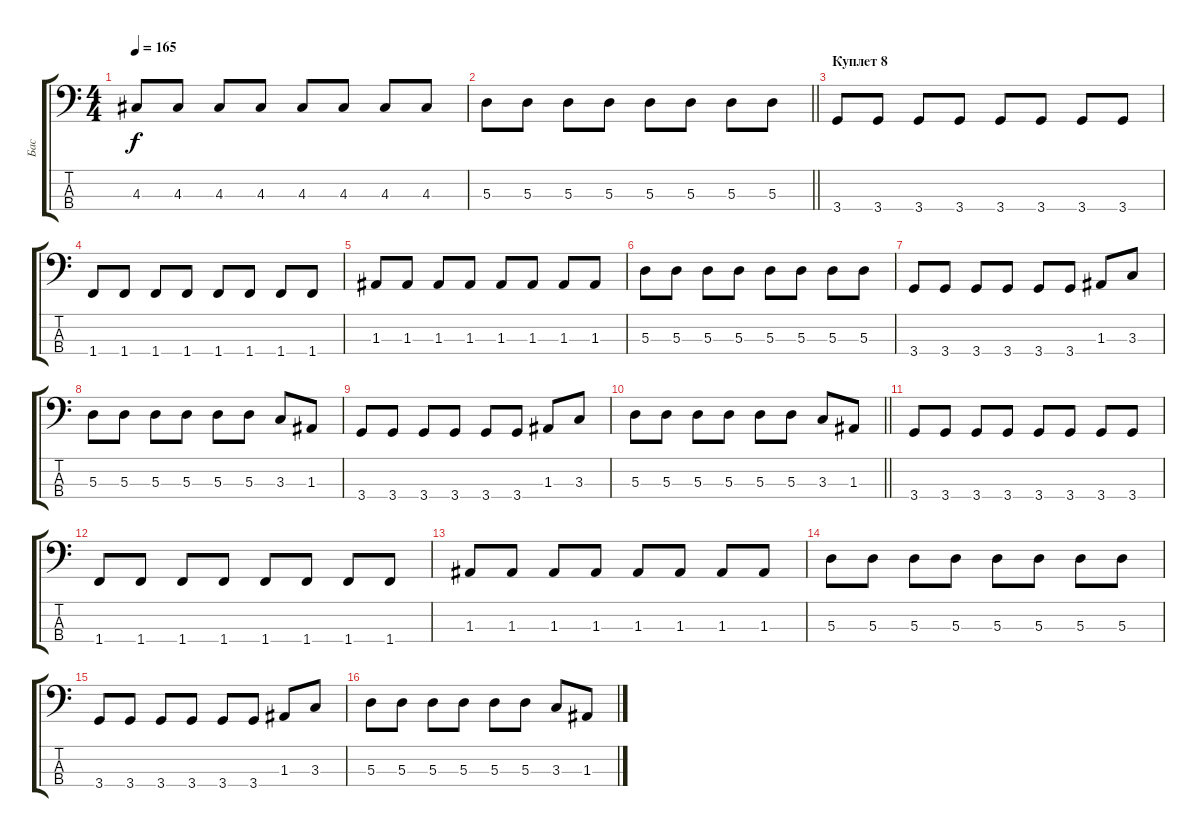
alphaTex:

\track ("Бас" "Бас") {instrument electricbassfinger}
\staff {score tabs}
\tuning (G2 D2 A1 E1) {hide}
\ts (4 4)
\tempo 165
\clef f4
\ks c
4.3.8{dy f} 4.3.8 4.3.8 4.3.8 4.3.8 4.3.8 4.3.8 4.3.8 |
\barLineRight lightlight
5.3.8 5.3.8 5.3.8 5.3.8 5.3.8 5.3.8 5.3.8 5.3.8 |
\section ("" "Куплет 8")
3.4.8 3.4.8 3.4.8 3.4.8 3.4.8 3.4.8 3.4.8 3.4.8 |
1.4.8 1.4.8 1.4.8 1.4.8 1.4.8 1.4.8 1.4.8 1.4.8 |
1.3.8 1.3.8 1.3.8 1.3.8 1.3.8 1.3.8 1.3.8 1.3.8 |
5.3.8 5.3.8 5.3.8 5.3.8 5.3.8 5.3.8 5.3.8 5.3.8 |
3.4.8 3.4.8 3.4.8 3.4.8 3.4.8 3.4.8 1.3.8 3.3.8 |
5.3.8 5.3.8 5.3.8 5.3.8 5.3.8 5.3.8 3.3.8 1.3.8 |
3.4.8 3.4.8 3.4.8 3.4.8 3.4.8 3.4.8 1.3.8 3.3.8 |
\barLineRight lightlight
5.3.8 5.3.8 5.3.8 5.3.8 5.3.8 5.3.8 3.3.8 1.3.8 |
3.4.8 3.4.8 3.4.8 3.4.8 3.4.8 3.4.8 3.4.8 3.4.8 |
1.4.8 1.4.8 1.4.8 1.4.8 1.4.8 1.4.8 1.4.8 1.4.8 |
1.3.8 1.3.8 1.3.8 1.3.8 1.3.8 1.3.8 1.3.8 1.3.8 |
5.3.8 5.3.8 5.3.8 5.3.8 5.3.8 5.3.8 5.3.8 5.3.8 |
3.4.8 3.4.8 3.4.8 3.4.8 3.4.8 3.4.8 1.3.8 3.3.8 |
5.3.8 5.3.8 5.3.8 5.3.8 5.3.8 5.3.8 3.3.8 1.3.8
